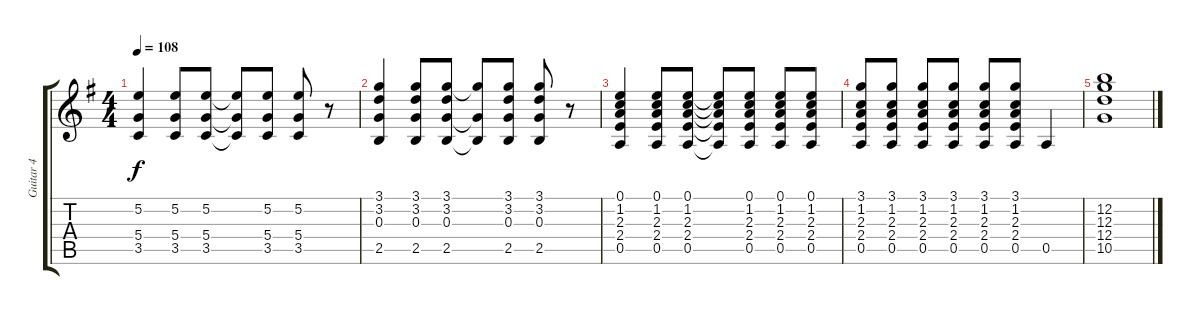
\track ("Guitar 4" "Guitar 4") {instrument electricguitarclean}
\staff {score tabs}
\tuning (E4 B3 G3 D3 A2 E2) {hide}
\ts (4 4)
\tempo 108
\clef g2
\ks g
(5.2 5.4 3.5).4{dy f} (5.2 5.4 3.5).8 (5.2 5.4 3.5).8 (5.2{t} 5.4{t} 3.5{t}).8 (5.2 5.4 3.5).8 (5.2 5.4 3.5).8 r.8 |
(3.1 3.2 0.3 2.5).4 (3.1 3.2 0.3 2.5).8 (3.1 3.2 0.3 2.5).8 (3.1{t} 0.3{t} 2.5{t}).8 (3.1 3.2 0.3 2.5).8 (3.1 3.2 0.3 2.5).8 r.8 |
(0.1 1.2 2.3 2.4 0.5).4 (0.1 1.2 2.3 2.4 0.5).8 (0.1 1.2 2.3 2.4 0.5).8 (0.1{t} 1.2{t} 2.3{t} 2.4{t} 0.5{t}).8 (0.1 1.2 2.3 2.4 0.5).8 (0.1 1.2 2.3 2.4 0.5).8 (0.1 1.2 2.3 2.4 0.5).8 |
(3.1 1.2 2.3 2.4 0.5).8 (3.1 1.2 2.3 2.4 0.5).8 (3.1 1.2 2.3 2.4 0.5).8 (3.1 1.2 2.3 2.4 0.5).8 (3.1 1.2 2.3 2.4 0.5).8 (3.1 1.2 2.3 2.4 0.5).8 0.5.4 |
(12.2 12.3 12.4 10.5).1
